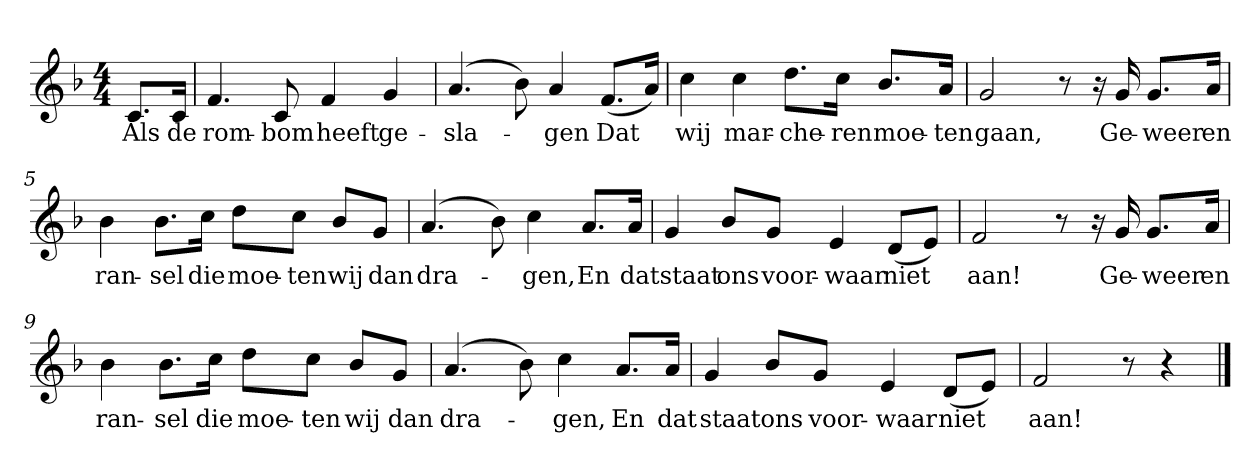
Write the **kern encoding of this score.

**kern	**text
*part1	*part1
*staff1	*staff1
*clefG2	*
*k[b-]	*
*F:	*
*M4/4	*
*MM120	*
=	=
8.c/L	Als
16c/Jk	de
=1	=1
4.f	rom-
8c	-bom
4f	heeft
4g	ge-
=2	=2
(4.a	-sla-
8b-)	.
4a	-gen
(8.f/L	Dat
16a/Jk)	.
=3	=3
4cc	wij
4cc	mar-
8.dd\L	-che-
16cc\Jk	-ren
8.b-/L	moe-
16a/Jk	-ten
=4	=4
2g	gaan,
8r	.
16r	.
16g	Ge-
8.g/L	-weer
16a/Jk	en
=5	=5
4b-	ran-
8.b-\L	-sel
16cc\Jk	die
8dd\L	moe-
8cc\J	-ten
8b-/L	wij
8g/J	dan
=6	=6
(4.a	dra-
8b-)	.
4cc	-gen,
8.a/L	En
16a/Jk	dat
=7	=7
4g	staat
8b-/L	ons
8g/J	voor-
4e	-waar
(8d/L	niet
8e/J)	.
=8	=8
2f	aan!
8r	.
16r	.
16g	Ge-
8.g/L	-weer
16a/Jk	en
=9	=9
4b-	ran-
8.b-\L	-sel
16cc\Jk	die
8dd\L	moe-
8cc\J	-ten
8b-/L	wij
8g/J	dan
=10	=10
(4.a	dra-
8b-)	.
4cc	-gen,
8.a/L	En
16a/Jk	dat
=11	=11
4g	staat
8b-/L	ons
8g/J	voor-
4e	-waar
(8d/L	niet
8e/J)	.
=12	=12
2f	aan!
8r	.
4r	.
==	==
*-	*-
